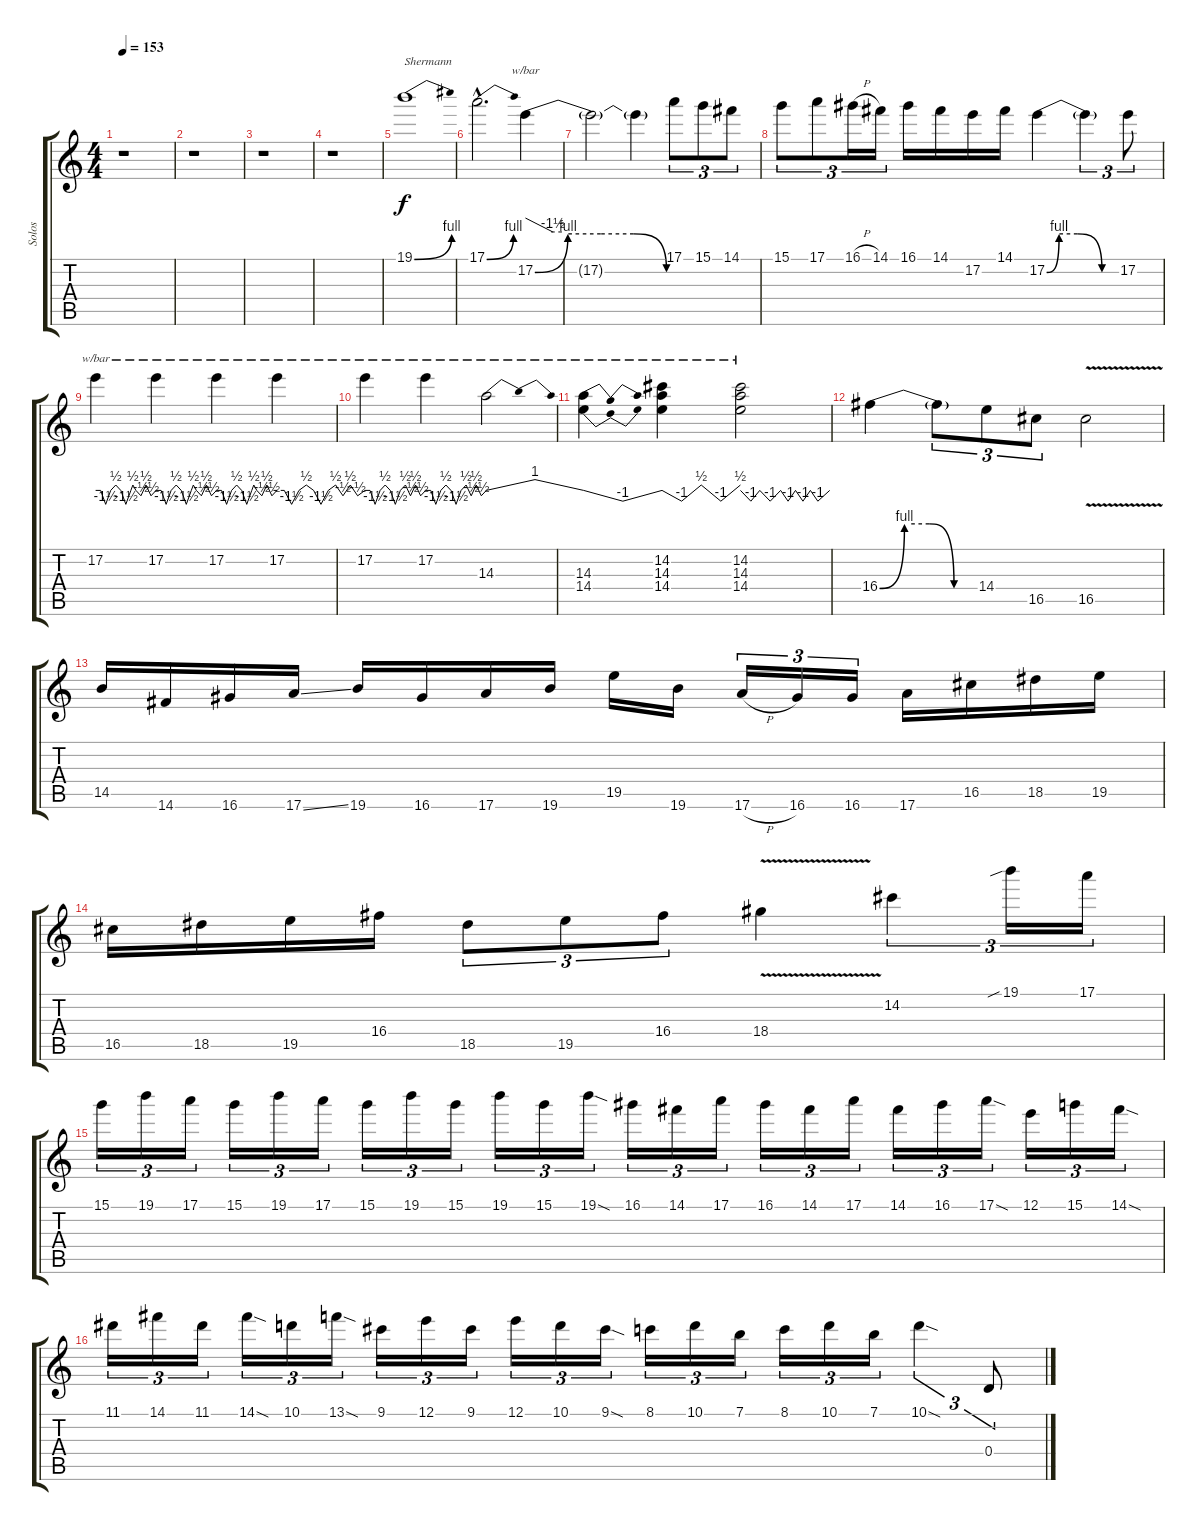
\track ("Solos" "Solos") {instrument distortionguitar}
\staff {score tabs}
\tuning (E4 B3 G3 D3 A2 E2) {hide}
\ts (4 4)
\tempo 153
\clef g2
\ks c
r.1{dy f} |
r.1 |
r.1 |
r.1 |
19.1{be (bend 0 0 60 4)}.1{txt "Shermann"} |
17.1{be (bend 0 0 60 4) hac}.2{d} 17.2{be (custom 0 0 15 4 30 4 45 4 60 0)}.4{tbe (custom default 0 0 45 -6 60 -6)} |
17.2{t}.2 17.2{t}.4 17.1.8{tu (3 2)} 15.1.8{tu (3 2)} 14.1.8{tu (3 2)} |
15.1.8{tu (3 2)} 17.1.8{tu (3 2)} 16.1{h}.16{tu (3 2)} 14.1.16{tu (3 2)} 16.1.16 14.1.16 17.2.16 14.1.16 17.2{be (custom 0 0 10 4 25 4 45 0 60 0)}.4 17.2{t}.4{tu (3 2)} 17.2.8{tu (3 2)} |
17.2.4{tbe (custom default 0 0 5 0 10 -6 15 0 20 2 25 0 30 -6 35 0 37 2 40 0 45 -2 50 2 55 -2 60 0)} 17.2.4{tbe (custom default 0 0 5 0 10 -6 15 0 20 2 25 0 30 -6 35 0 37 2 40 0 45 -2 50 2 55 -2 60 0)} 17.2.4{tbe (custom default 0 0 5 0 10 -6 15 0 20 2 25 0 30 -6 35 0 37 2 40 0 45 -2 50 2 55 -2 60 0)} 17.2.4{tbe (custom default 0 0 5 0 10 -6 15 0 20 2 25 0 30 -6 35 0 40 2 45 -2 50 2 55 -2 60 0)} |
17.2.4{tbe (custom default 0 0 5 0 10 -6 15 0 20 2 25 0 30 -6 35 0 40 2 45 -2 50 2 55 -2 60 0)} 17.2.4{tbe (custom default 0 0 5 0 10 -6 15 0 20 2 25 0 30 -6 35 0 40 2 45 -2 50 2 55 -2 60 0)} 14.3.2{tbe (dip default 0 0 30 4 60 0)} |
(14.3 14.4).4{tbe (dip default 0 0 30 -4 60 0)} (14.2 14.3 14.4).4{tbe (custom default 0 0 15 -4 30 2 45 -4 60 2)} (14.2 14.3 14.4).2{tbe (custom default 0 0 7 -4 13 0 20 -4 27 0 32 -4 37 0 42 -4 47 0 52 -4 60 0)} |
16.4{be (custom 0 0 15 4 30 4 45 0 60 0)}.4 16.4{t}.8{tu (3 2)} 14.4.8{tu (3 2)} 16.5.8{tu (3 2)} 16.5{v}.2 |
14.5.16 14.6.16 16.6.16 17.6{ss}.16 19.6.16 16.6.16 17.6.16 19.6.16 19.5.16 19.6.16 17.6{h}.16{tu (3 2)} 16.6.16{tu (3 2)} 16.6.16{tu (3 2)} 17.6.16 16.5.16 18.5.16 19.5.16 |
16.5.16 18.5.16 19.5.16 16.4.16 18.5.8{tu (3 2)} 19.5.8{tu (3 2)} 16.4.8{tu (3 2)} 18.4{v}.4 14.2.4{tu (3 2)} 19.1{sib}.16{tu (3 2)} 17.1.16{tu (3 2)} |
15.1.16{tu (3 2)} 19.1.16{tu (3 2)} 17.1.16{tu (3 2)} 15.1.16{tu (3 2)} 19.1.16{tu (3 2)} 17.1.16{tu (3 2)} 15.1.16{tu (3 2)} 19.1.16{tu (3 2)} 15.1.16{tu (3 2)} 19.1.16{tu (3 2)} 15.1.16{tu (3 2)} 19.1{sod}.16{tu (3 2)} 16.1.16{tu (3 2)} 14.1.16{tu (3 2)} 17.1.16{tu (3 2)} 16.1.16{tu (3 2)} 14.1.16{tu (3 2)} 17.1.16{tu (3 2)} 14.1.16{tu (3 2)} 16.1.16{tu (3 2)} 17.1{sod}.16{tu (3 2)} 12.1.16{tu (3 2)} 15.1.16{tu (3 2)} 14.1{sod}.16{tu (3 2)} |
11.1.16{tu (3 2)} 14.1.16{tu (3 2)} 11.1.16{tu (3 2)} 14.1{sod}.16{tu (3 2)} 10.1.16{tu (3 2)} 13.1{sod}.16{tu (3 2)} 9.1.16{tu (3 2)} 12.1.16{tu (3 2)} 9.1.16{tu (3 2)} 12.1.16{tu (3 2)} 10.1.16{tu (3 2)} 9.1{sod}.16{tu (3 2)} 8.1.16{tu (3 2)} 10.1.16{tu (3 2)} 7.1.16{tu (3 2)} 8.1.16{tu (3 2)} 10.1.16{tu (3 2)} 7.1.16{tu (3 2)} 10.1{sod}.4{tu (3 2)} 0.4.8{tu (3 2)}
